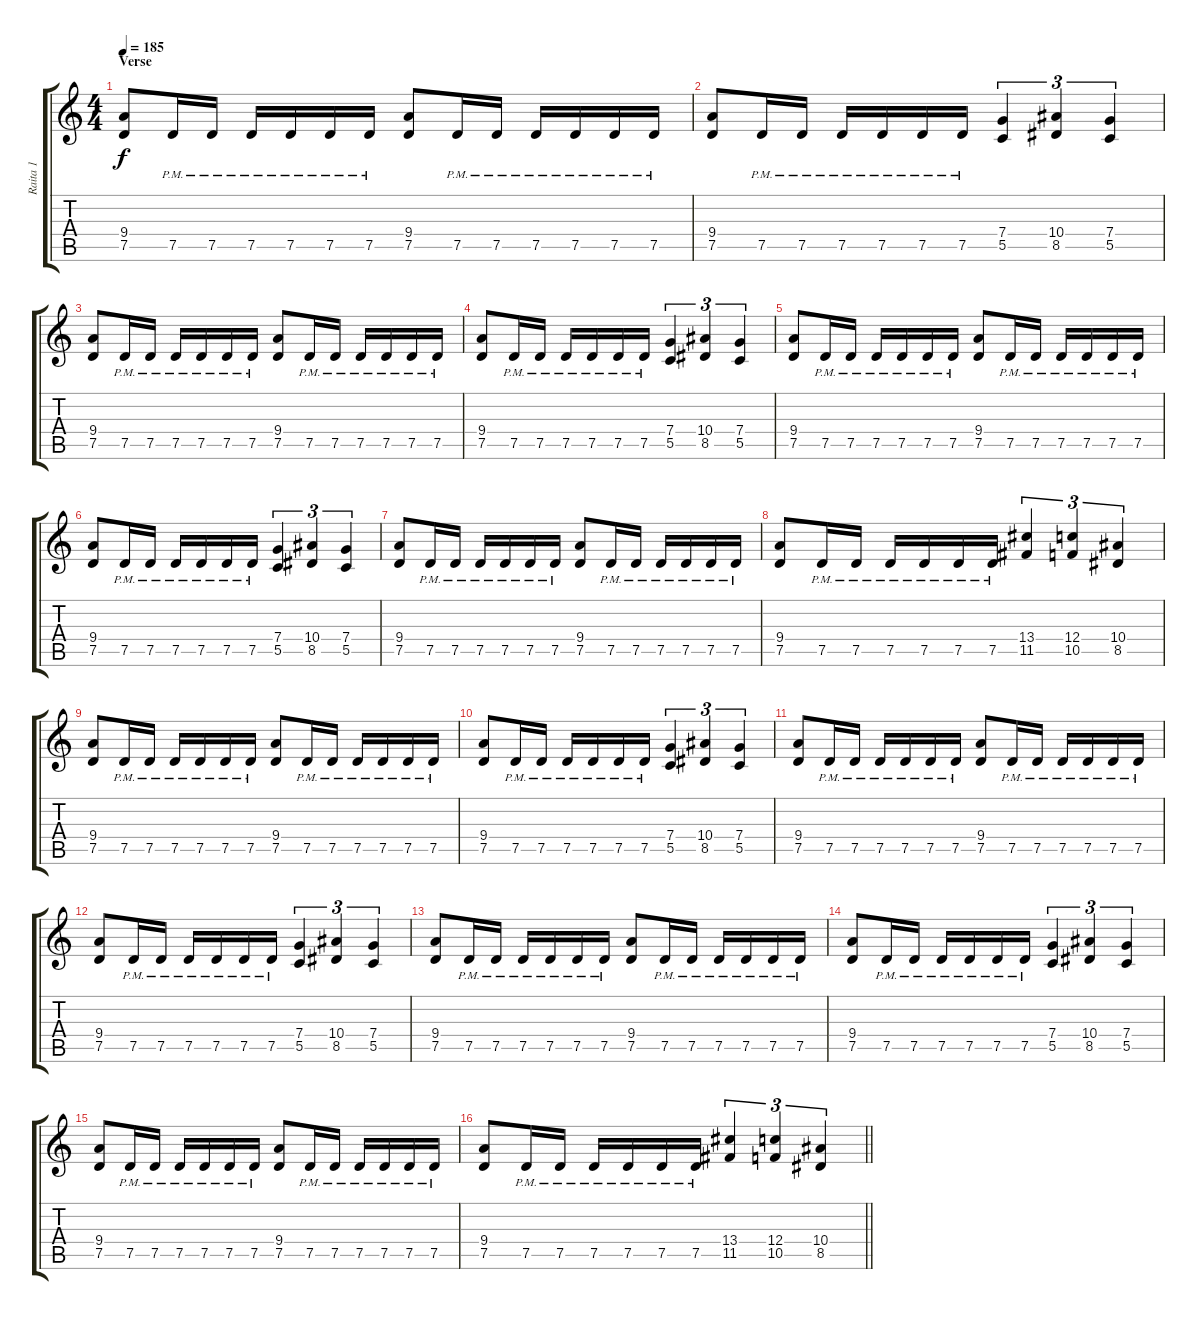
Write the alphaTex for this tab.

\track ("Raita 1" "Raita 1") {instrument distortionguitar}
\staff {score tabs}
\tuning (D4 A3 F3 C3 G2 D2) {hide}
\ts (4 4)
\section ("" "Verse")
\tempo 185
\clef g2
\ks c
(9.4 7.5).8{dy f} 7.5{pm}.16 7.5{pm}.16 7.5{pm}.16 7.5{pm}.16 7.5{pm}.16 7.5{pm}.16 (9.4 7.5).8 7.5{pm}.16 7.5{pm}.16 7.5{pm}.16 7.5{pm}.16 7.5{pm}.16 7.5{pm}.16 |
(9.4 7.5).8 7.5{pm}.16 7.5{pm}.16 7.5{pm}.16 7.5{pm}.16 7.5{pm}.16 7.5{pm}.16 (7.4 5.5).4{tu (3 2)} (10.4 8.5).4{tu (3 2)} (7.4 5.5).4{tu (3 2)} |
(9.4 7.5).8 7.5{pm}.16 7.5{pm}.16 7.5{pm}.16 7.5{pm}.16 7.5{pm}.16 7.5{pm}.16 (9.4 7.5).8 7.5{pm}.16 7.5{pm}.16 7.5{pm}.16 7.5{pm}.16 7.5{pm}.16 7.5{pm}.16 |
(9.4 7.5).8 7.5{pm}.16 7.5{pm}.16 7.5{pm}.16 7.5{pm}.16 7.5{pm}.16 7.5{pm}.16 (7.4 5.5).4{tu (3 2)} (10.4 8.5).4{tu (3 2)} (7.4 5.5).4{tu (3 2)} |
(9.4 7.5).8 7.5{pm}.16 7.5{pm}.16 7.5{pm}.16 7.5{pm}.16 7.5{pm}.16 7.5{pm}.16 (9.4 7.5).8 7.5{pm}.16 7.5{pm}.16 7.5{pm}.16 7.5{pm}.16 7.5{pm}.16 7.5{pm}.16 |
(9.4 7.5).8 7.5{pm}.16 7.5{pm}.16 7.5{pm}.16 7.5{pm}.16 7.5{pm}.16 7.5{pm}.16 (7.4 5.5).4{tu (3 2)} (10.4 8.5).4{tu (3 2)} (7.4 5.5).4{tu (3 2)} |
(9.4 7.5).8 7.5{pm}.16 7.5{pm}.16 7.5{pm}.16 7.5{pm}.16 7.5{pm}.16 7.5{pm}.16 (9.4 7.5).8 7.5{pm}.16 7.5{pm}.16 7.5{pm}.16 7.5{pm}.16 7.5{pm}.16 7.5{pm}.16 |
(9.4 7.5).8 7.5{pm}.16 7.5{pm}.16 7.5{pm}.16 7.5{pm}.16 7.5{pm}.16 7.5{pm}.16 (13.4 11.5).4{tu (3 2)} (12.4 10.5).4{tu (3 2)} (10.4 8.5).4{tu (3 2)} |
(9.4 7.5).8 7.5{pm}.16 7.5{pm}.16 7.5{pm}.16 7.5{pm}.16 7.5{pm}.16 7.5{pm}.16 (9.4 7.5).8 7.5{pm}.16 7.5{pm}.16 7.5{pm}.16 7.5{pm}.16 7.5{pm}.16 7.5{pm}.16 |
(9.4 7.5).8 7.5{pm}.16 7.5{pm}.16 7.5{pm}.16 7.5{pm}.16 7.5{pm}.16 7.5{pm}.16 (7.4 5.5).4{tu (3 2)} (10.4 8.5).4{tu (3 2)} (7.4 5.5).4{tu (3 2)} |
(9.4 7.5).8 7.5{pm}.16 7.5{pm}.16 7.5{pm}.16 7.5{pm}.16 7.5{pm}.16 7.5{pm}.16 (9.4 7.5).8 7.5{pm}.16 7.5{pm}.16 7.5{pm}.16 7.5{pm}.16 7.5{pm}.16 7.5{pm}.16 |
(9.4 7.5).8 7.5{pm}.16 7.5{pm}.16 7.5{pm}.16 7.5{pm}.16 7.5{pm}.16 7.5{pm}.16 (7.4 5.5).4{tu (3 2)} (10.4 8.5).4{tu (3 2)} (7.4 5.5).4{tu (3 2)} |
(9.4 7.5).8 7.5{pm}.16 7.5{pm}.16 7.5{pm}.16 7.5{pm}.16 7.5{pm}.16 7.5{pm}.16 (9.4 7.5).8 7.5{pm}.16 7.5{pm}.16 7.5{pm}.16 7.5{pm}.16 7.5{pm}.16 7.5{pm}.16 |
(9.4 7.5).8 7.5{pm}.16 7.5{pm}.16 7.5{pm}.16 7.5{pm}.16 7.5{pm}.16 7.5{pm}.16 (7.4 5.5).4{tu (3 2)} (10.4 8.5).4{tu (3 2)} (7.4 5.5).4{tu (3 2)} |
(9.4 7.5).8 7.5{pm}.16 7.5{pm}.16 7.5{pm}.16 7.5{pm}.16 7.5{pm}.16 7.5{pm}.16 (9.4 7.5).8 7.5{pm}.16 7.5{pm}.16 7.5{pm}.16 7.5{pm}.16 7.5{pm}.16 7.5{pm}.16 |
\barLineRight lightlight
(9.4 7.5).8 7.5{pm}.16 7.5{pm}.16 7.5{pm}.16 7.5{pm}.16 7.5{pm}.16 7.5{pm}.16 (13.4 11.5).4{tu (3 2)} (12.4 10.5).4{tu (3 2)} (10.4 8.5).4{tu (3 2)}
